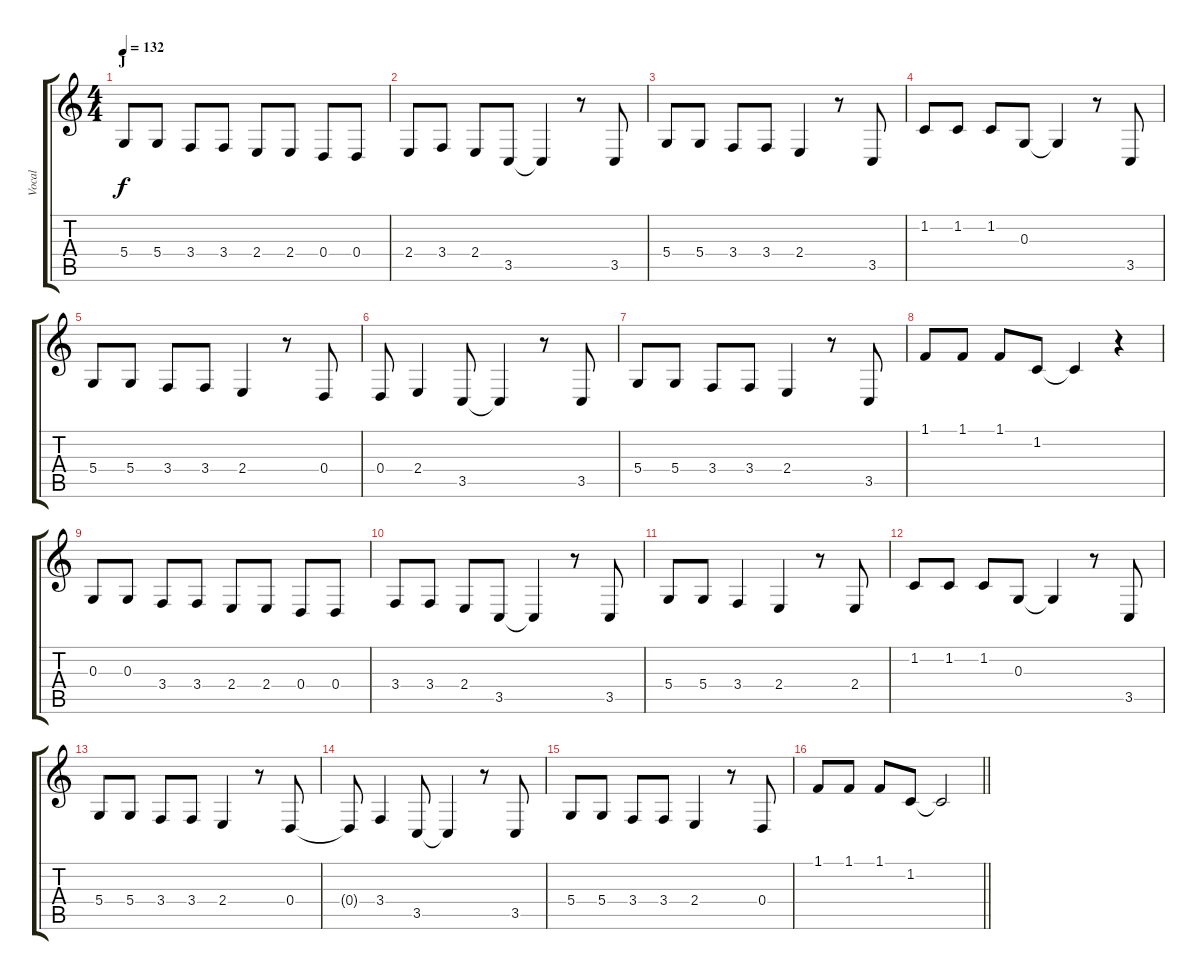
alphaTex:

\track ("Vocal" "Vocal") {instrument tenorsax}
\staff {score tabs}
\tuning (E4 B3 G3 D3 A2 E2) {hide}
\ts (4 4)
\section ("" "J")
\tempo 132
\clef g2
\ks c
5.4.8{dy f} 5.4.8 3.4.8 3.4.8 2.4.8 2.4.8 0.4.8 0.4.8 |
2.4.8 3.4.8 2.4.8 3.5.8 3.5{t}.4 r.8 3.5.8 |
5.4.8 5.4.8 3.4.8 3.4.8 2.4.4 r.8 3.5.8 |
1.2.8 1.2.8 1.2.8 0.3.8 0.3{t}.4 r.8 3.5.8 |
5.4.8 5.4.8 3.4.8 3.4.8 2.4.4 r.8 0.4.8 |
0.4.8 2.4.4 3.5.8 3.5{t}.4 r.8 3.5.8 |
5.4.8 5.4.8 3.4.8 3.4.8 2.4.4 r.8 3.5.8 |
1.1.8 1.1.8 1.1.8 1.2.8 1.2{t}.4 r.4 |
0.3.8 0.3.8 3.4.8 3.4.8 2.4.8 2.4.8 0.4.8 0.4.8 |
3.4.8 3.4.8 2.4.8 3.5.8 3.5{t}.4 r.8 3.5.8 |
5.4.8 5.4.8 3.4.4 2.4.4 r.8 2.4.8 |
1.2.8 1.2.8 1.2.8 0.3.8 0.3{t}.4 r.8 3.5.8 |
5.4.8 5.4.8 3.4.8 3.4.8 2.4.4 r.8 0.4.8 |
0.4{t}.8 3.4.4 3.5.8 3.5{t}.4 r.8 3.5.8 |
5.4.8 5.4.8 3.4.8 3.4.8 2.4.4 r.8 0.4.8 |
\barLineRight lightlight
1.1.8 1.1.8 1.1.8 1.2.8 1.2{t}.2
